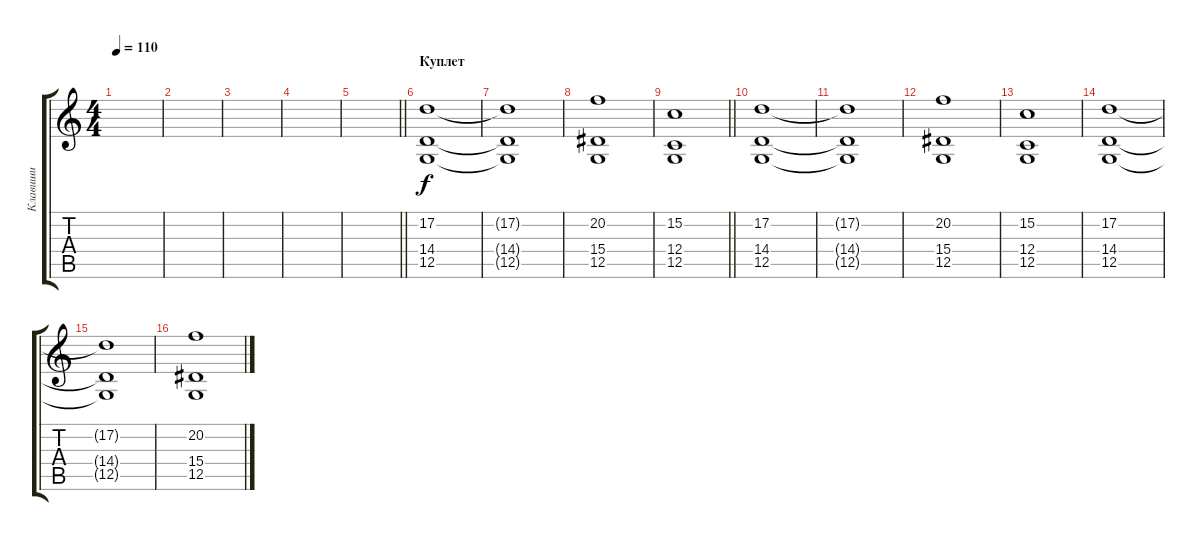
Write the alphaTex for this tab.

\track ("Клавиши" "Клавиши") {instrument electricgrandpiano}
\staff {score tabs}
\tuning (D4 A3 F3 C3 G2 C2) {hide}
\ts (4 4)
\tempo 110
\clef g2
\ks c
|
|
|
|
\barLineRight lightlight
|
\section ("" "Куплет")
(17.2 14.4 12.5).1{instrument stringensemble1} |
(17.2{t} 14.4{t} 12.5{t}).1 |
(20.2 15.4 12.5).1 |
\barLineRight lightlight
(15.2 12.4 12.5).1 |
(17.2 14.4 12.5).1 |
(17.2{t} 14.4{t} 12.5{t}).1 |
(20.2 15.4 12.5).1 |
(15.2 12.4 12.5).1 |
(17.2 14.4 12.5).1{instrument stringensemble1} |
(17.2{t} 14.4{t} 12.5{t}).1 |
(20.2 15.4 12.5).1
